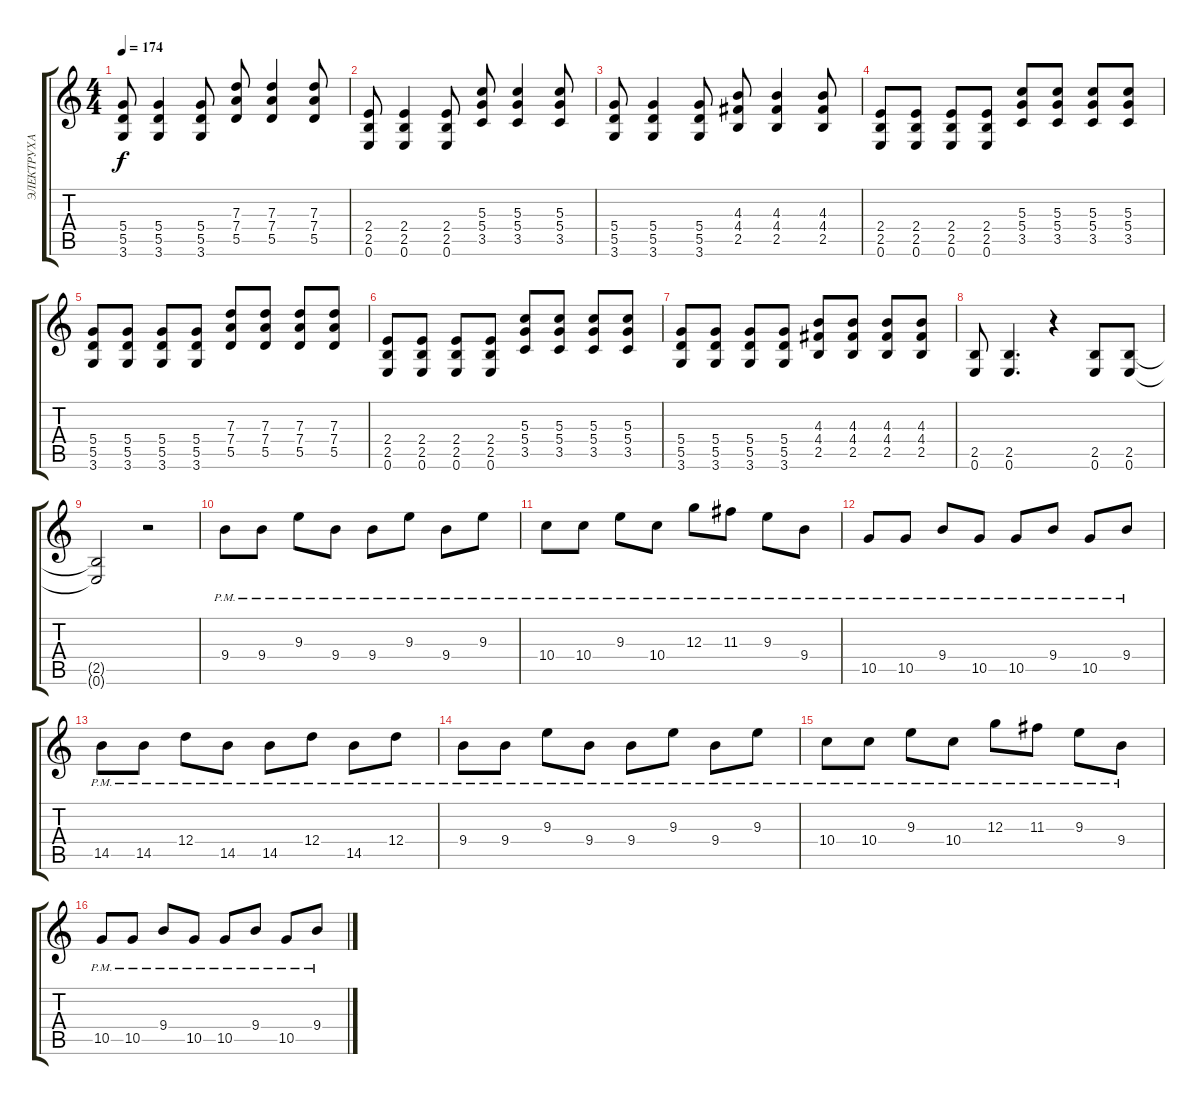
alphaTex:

\track ("ЭЛЕКТРУХА" "ЭЛЕКТРУХА") {instrument distortionguitar}
\staff {score tabs}
\tuning (E4 B3 G3 D3 A2 E2) {hide}
\ts (4 4)
\tempo 174
\clef g2
\ks c
(5.4 5.5 3.6).8{dy f} (5.4 5.5 3.6).4 (5.4 5.5 3.6).8 (7.3 7.4 5.5).8 (7.3 7.4 5.5).4 (7.3 7.4 5.5).8 |
(2.4 2.5 0.6).8 (2.4 2.5 0.6).4 (2.4 2.5 0.6).8 (5.3 5.4 3.5).8 (5.3 5.4 3.5).4 (5.3 5.4 3.5).8 |
(5.4 5.5 3.6).8 (5.4 5.5 3.6).4 (5.4 5.5 3.6).8 (4.3 4.4 2.5).8 (4.3 4.4 2.5).4 (4.3 4.4 2.5).8 |
(2.4 2.5 0.6).8 (2.4 2.5 0.6).8 (2.4 2.5 0.6).8 (2.4 2.5 0.6).8 (5.3 5.4 3.5).8 (5.3 5.4 3.5).8 (5.3 5.4 3.5).8 (5.3 5.4 3.5).8 |
(5.4 5.5 3.6).8 (5.4 5.5 3.6).8 (5.4 5.5 3.6).8 (5.4 5.5 3.6).8 (7.3 7.4 5.5).8 (7.3 7.4 5.5).8 (7.3 7.4 5.5).8 (7.3 7.4 5.5).8 |
(2.4 2.5 0.6).8 (2.4 2.5 0.6).8 (2.4 2.5 0.6).8 (2.4 2.5 0.6).8 (5.3 5.4 3.5).8 (5.3 5.4 3.5).8 (5.3 5.4 3.5).8 (5.3 5.4 3.5).8 |
(5.4 5.5 3.6).8 (5.4 5.5 3.6).8 (5.4 5.5 3.6).8 (5.4 5.5 3.6).8 (4.3 4.4 2.5).8 (4.3 4.4 2.5).8 (4.3 4.4 2.5).8 (4.3 4.4 2.5).8 |
(2.5 0.6).8 (2.5 0.6).4{d} r.4 (2.5 0.6).8 (2.5 0.6).8 |
(2.5{t} 0.6{t}).2 r.2 |
9.4{pm}.8 9.4{pm}.8 9.3{pm}.8 9.4{pm}.8 9.4{pm}.8 9.3{pm}.8 9.4{pm}.8 9.3{pm}.8 |
10.4{pm}.8 10.4{pm}.8 9.3{pm}.8 10.4{pm}.8 12.3{pm}.8 11.3{pm}.8 9.3{pm}.8 9.4{pm}.8 |
10.5{pm}.8 10.5{pm}.8 9.4{pm}.8 10.5{pm}.8 10.5{pm}.8 9.4{pm}.8 10.5{pm}.8 9.4{pm}.8 |
14.5{pm}.8 14.5{pm}.8 12.4{pm}.8 14.5{pm}.8 14.5{pm}.8 12.4{pm}.8 14.5{pm}.8 12.4{pm}.8 |
9.4{pm}.8 9.4{pm}.8 9.3{pm}.8 9.4{pm}.8 9.4{pm}.8 9.3{pm}.8 9.4{pm}.8 9.3{pm}.8 |
10.4{pm}.8 10.4{pm}.8 9.3{pm}.8 10.4{pm}.8 12.3{pm}.8 11.3{pm}.8 9.3{pm}.8 9.4{pm}.8 |
10.5{pm}.8 10.5{pm}.8 9.4{pm}.8 10.5{pm}.8 10.5{pm}.8 9.4{pm}.8 10.5{pm}.8 9.4{pm}.8
